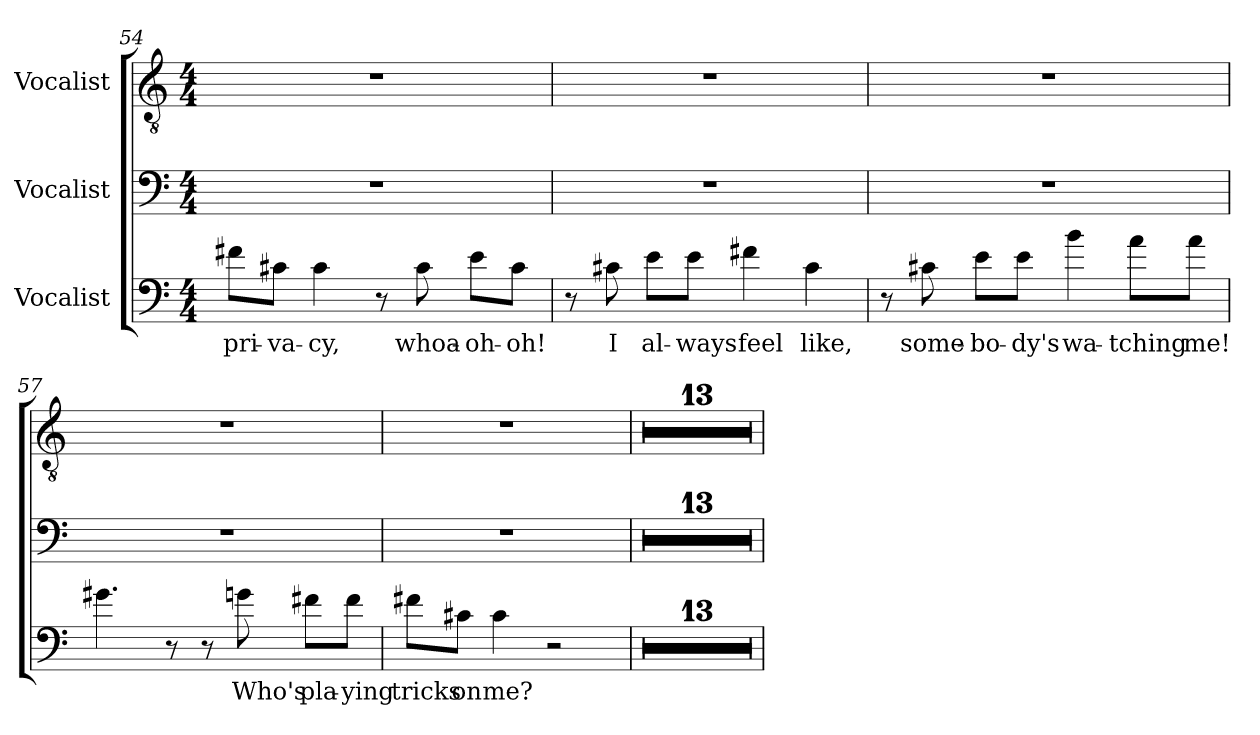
**kern	**text	**kern	**kern
*part3	*part3	*part2	*part1
*staff3	*staff3	*staff2	*staff1
*I"Vocalist	*	*I"Vocalist	*I"Vocalist
*clefF4	*	*clefF4	*clefGv2
*M4/4	*	*M4/4	*M4/4
=54	=54	=54	=54
8f#X\L	pri-	1r	1r
8c#X\J	-va-	.	.
4c#	-cy,	.	.
8r	.	.	.
8c#	whoa-	.	.
8e\L	-oh-	.	.
8c#\J	-oh!	.	.
=55	=55	=55	=55
8r	.	1r	1r
8c#X	I	.	.
8e\L	al-	.	.
8e\J	-ways	.	.
4f#X	feel	.	.
4c#	like,	.	.
=56	=56	=56	=56
8r	.	1r	1r
8c#X	some-	.	.
8e\L	-bo-	.	.
8e\J	-dy's	.	.
4b	wa-	.	.
8a\L	-tching	.	.
8a\J	me!	.	.
=57	=57	=57	=57
4.g#X	_	1r	1r
8r	.	.	.
8r	.	.	.
8gn	Who's	.	.
8f#X\L	pla-	.	.
8f#\J	-ying	.	.
=58	=58	=58	=58
8f#X\L	tricks	1r	1r
8c#X\J	on	.	.
4c#	me?	.	.
2r	.	.	.
=59	=59	=59	=59
1r	.	1r	1r
=60	=60	=60	=60
1r	.	1r	1r
=61	=61	=61	=61
1r	.	1r	1r
=62	=62	=62	=62
1r	.	1r	1r
=63	=63	=63	=63
1r	.	1r	1r
=64	=64	=64	=64
1r	.	1r	1r
=65	=65	=65	=65
1r	.	1r	1r
=66	=66	=66	=66
1r	.	1r	1r
=67	=67	=67	=67
1r	.	1r	1r
=68	=68	=68	=68
1r	.	1r	1r
=69	=69	=69	=69
1r	.	1r	1r
=70	=70	=70	=70
1r	.	1r	1r
=71	=71	=71	=71
1r	.	1r	1r
=	=	=	=
*-	*-	*-	*-
